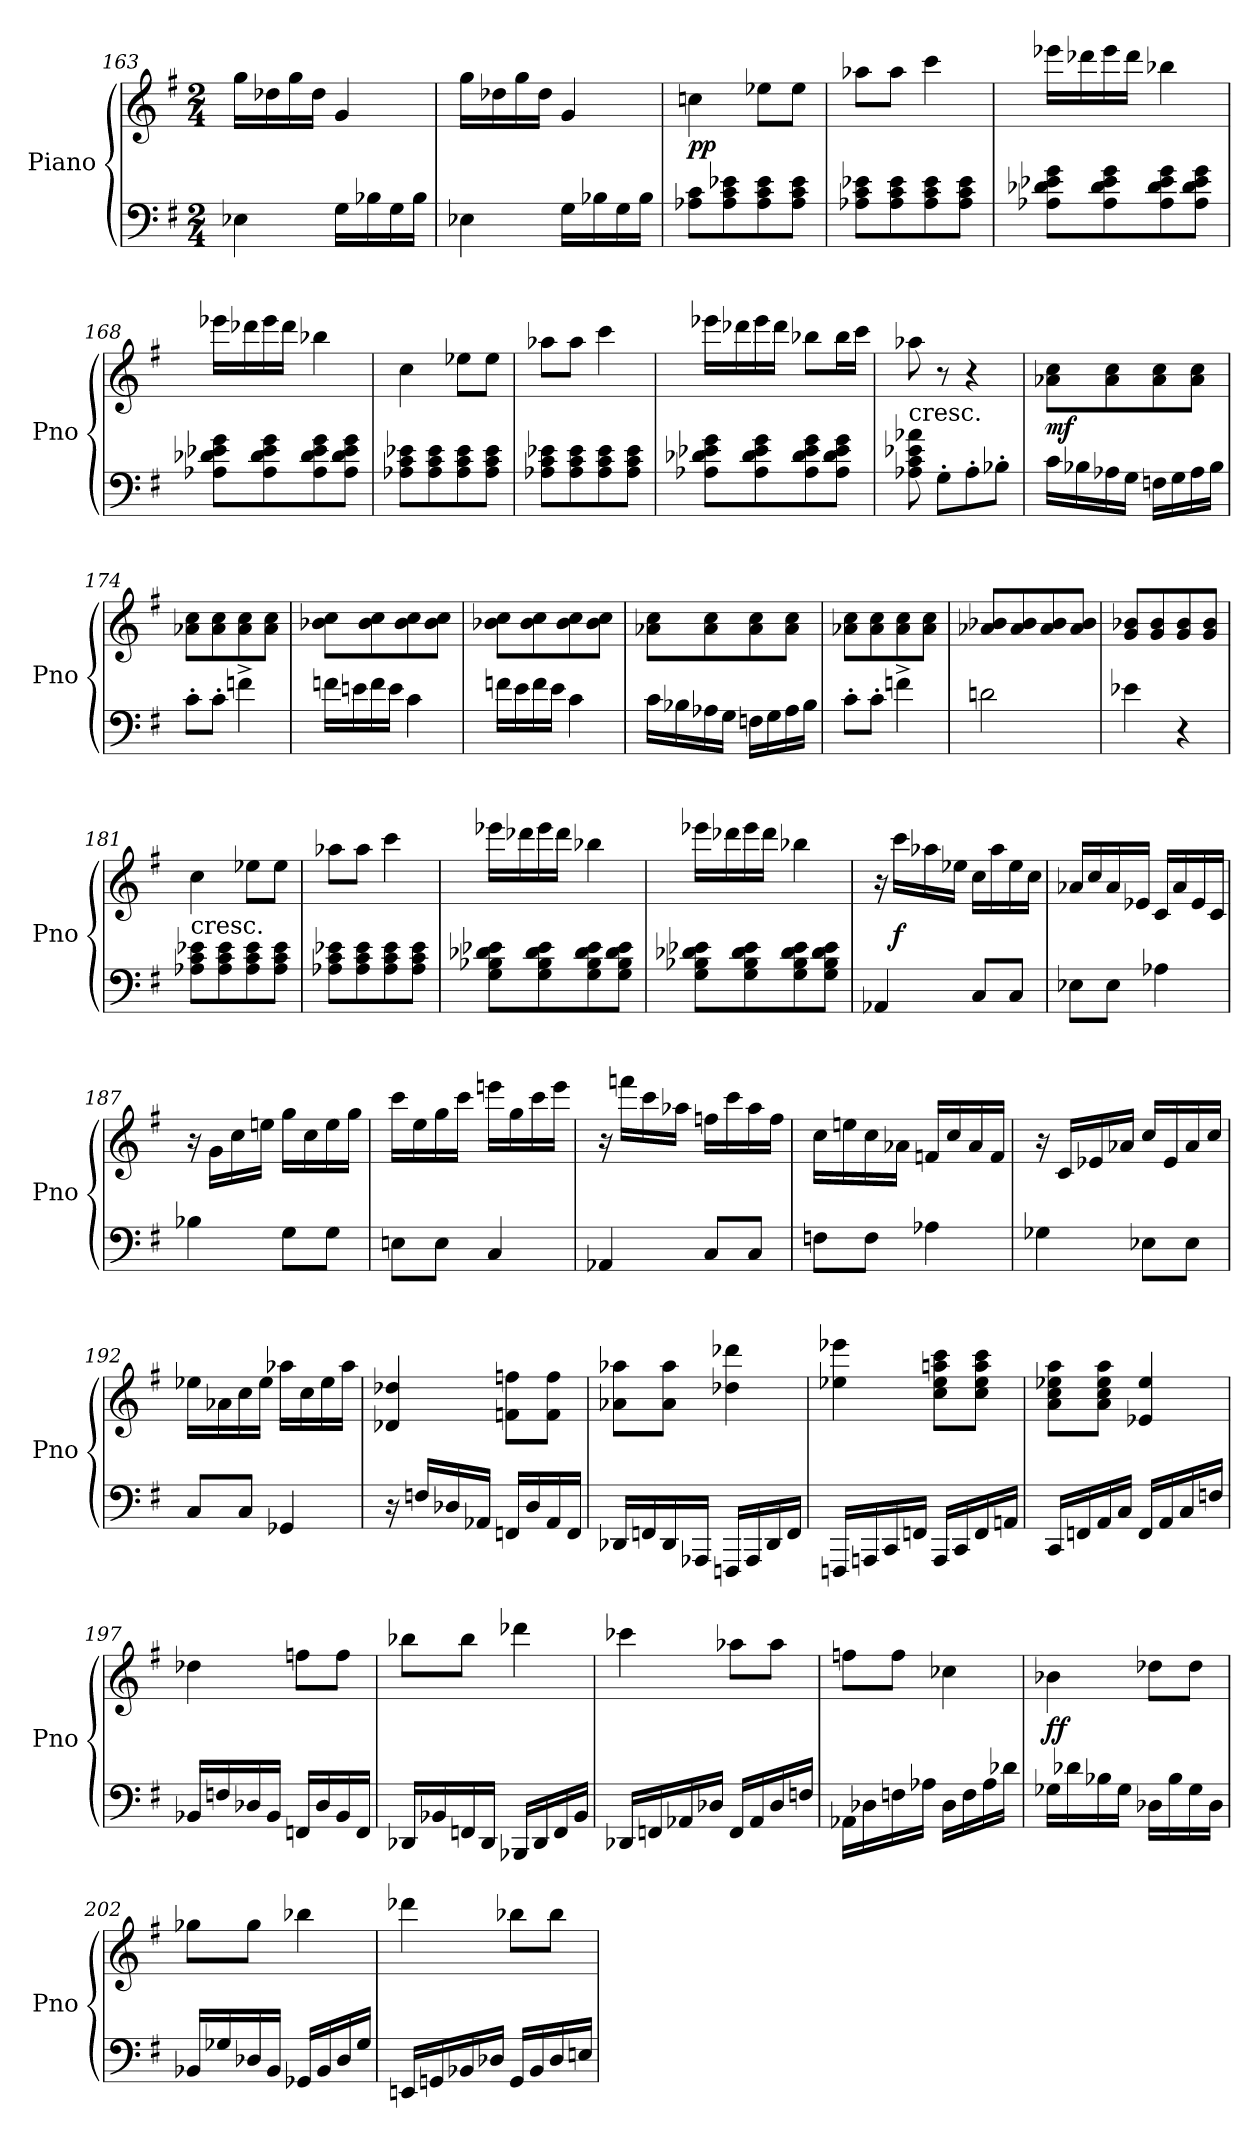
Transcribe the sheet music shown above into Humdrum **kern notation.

**kern	**kern	**dynam
*part1	*part1	*part1
*staff2	*staff1	*staff1/2
*I"Piano	*	*
*I'Pno	*	*
*clefF4	*clefG2	*
*k[f#]	*k[f#]	*
*M2/4	*M2/4	*
=163	=163	=163
4E-X\	16gg\LL	.
.	16dd-X\	.
.	16gg\	.
.	16dd-\JJ	.
16G\LL	4g/	.
16B-X\	.	.
16G\	.	.
16B-\JJ	.	.
=164	=164	=164
4E-X\	16gg\LL	.
.	16dd-X\	.
.	16gg\	.
.	16dd-\JJ	.
16G\LL	4g/	.
16B-X\	.	.
16G\	.	.
16B-\JJ	.	.
=165	=165	=165
8A-X\ 8c\L	4ccn\	pp
8A-\ 8c\ 8e-X\	.	.
8A-\ 8c\ 8e-\	8ee-X\L	.
8A-\ 8c\ 8e-\J	8ee-\J	.
=166	=166	=166
8A-X\ 8c\ 8e-X\L	8aa-X\L	.
8A-\ 8c\ 8e-\	8aa-\J	.
8A-\ 8c\ 8e-\	4ccc\	.
8A-\ 8c\ 8e-\J	.	.
=167	=167	=167
8A-X\ 8d-X\ 8e-X\ 8g\L	16eee-X\LL	.
.	16ddd-X\	.
8A-\ 8d-\ 8e-\ 8g\	16eee-\	.
.	16ddd-\JJ	.
8A-\ 8d-\ 8e-\ 8g\	4bb-X\	.
8A-\ 8d-\ 8e-\ 8g\J	.	.
=168	=168	=168
8A-X\ 8d-X\ 8e-X\ 8g\L	16eee-X\LL	.
.	16ddd-X\	.
8A-\ 8d-\ 8e-\ 8g\	16eee-\	.
.	16ddd-\JJ	.
8A-\ 8d-\ 8e-\ 8g\	4bb-X\	.
8A-\ 8d-\ 8e-\ 8g\J	.	.
=169	=169	=169
8A-X\ 8c\ 8e-X\L	4cc\	.
8A-\ 8c\ 8e-\	.	.
8A-\ 8c\ 8e-\	8ee-X\L	.
8A-\ 8c\ 8e-\J	8ee-\J	.
=170	=170	=170
8A-X\ 8c\ 8e-X\L	8aa-X\L	.
8A-\ 8c\ 8e-\	8aa-\J	.
8A-\ 8c\ 8e-\	4ccc\	.
8A-\ 8c\ 8e-\J	.	.
=171	=171	=171
8A-X\ 8d-X\ 8e-X\ 8g\L	16eee-X\LL	.
.	16ddd-X\	.
8A-\ 8d-\ 8e-\ 8g\	16eee-\	.
.	16ddd-\JJ	.
8A-\ 8d-\ 8e-\ 8g\	8bb-X\L	.
8A-\ 8d-\ 8e-\ 8g\J	16bb-\L	.
.	16ccc\JJ	.
=172	=172	=172
!	!LO:TX:c:t=cresc.	!
8A-X\ 8c\ 8e-X\ 8a-X\	8aa-X\	.
8G'\L	8r	.
8A-'\	4r	.
8B-X'\J	.	.
=173	=173	=173
16c\LL	8a-X\ 8cc\L	mf
16B-X\	.	.
16A-X\	8a-\ 8cc\	.
16G\JJ	.	.
16Fn\LL	8a-\ 8cc\	.
16G\	.	.
16A-\	8a-\ 8cc\J	.
16B-\JJ	.	.
=174	=174	=174
8c'\L	8a-X\ 8cc\L	.
8c'\J	8a-\ 8cc\	.
4fn^\	8a-\ 8cc\	.
.	8a-\ 8cc\J	.
=175	=175	=175
16fn\LL	8b-X\ 8cc\L	.
16en\	.	.
16f\	8b-\ 8cc\	.
16e\JJ	.	.
4c\	8b-\ 8cc\	.
.	8b-\ 8cc\J	.
=176	=176	=176
16fn\LL	8b-X\ 8cc\L	.
16e\	.	.
16f\	8b-\ 8cc\	.
16e\JJ	.	.
4c\	8b-\ 8cc\	.
.	8b-\ 8cc\J	.
=177	=177	=177
16c\LL	8a-X\ 8cc\L	.
16B-X\	.	.
16A-X\	8a-\ 8cc\	.
16G\JJ	.	.
16Fn\LL	8a-\ 8cc\	.
16G\	.	.
16A-\	8a-\ 8cc\J	.
16B-\JJ	.	.
=178	=178	=178
8c'\L	8a-X\ 8cc\L	.
8c'\J	8a-\ 8cc\	.
4fn^\	8a-\ 8cc\	.
.	8a-\ 8cc\J	.
=179	=179	=179
2dn\	8a-X/ 8b-X/L	.
.	8a-/ 8b-/	.
.	8a-/ 8b-/	.
.	8a-/ 8b-/J	.
=180	=180	=180
4e-X\	8g/ 8b-X/L	.
.	8g/ 8b-/	.
4r	8g/ 8b-/	.
.	8g/ 8b-/J	.
=181	=181	=181
!	!LO:TX:c:t=cresc.	!
8A-X\ 8c\ 8e-X\L	4cc\	.
8A-\ 8c\ 8e-\	.	.
8A-\ 8c\ 8e-\	8ee-X\L	.
8A-\ 8c\ 8e-\J	8ee-\J	.
=182	=182	=182
8A-X\ 8c\ 8e-X\L	8aa-X\L	.
8A-\ 8c\ 8e-\	8aa-\J	.
8A-\ 8c\ 8e-\	4ccc\	.
8A-\ 8c\ 8e-\J	.	.
=183	=183	=183
8G\ 8B-X\ 8d-X\ 8e-X\L	16eee-X\LL	.
.	16ddd-X\	.
8G\ 8B-\ 8d-\ 8e-\	16eee-\	.
.	16ddd-\JJ	.
8G\ 8B-\ 8d-\ 8e-\	4bb-X\	.
8G\ 8B-\ 8d-\ 8e-\J	.	.
=184	=184	=184
8G\ 8B-X\ 8d-X\ 8e-X\L	16eee-X\LL	.
.	16ddd-X\	.
8G\ 8B-\ 8d-\ 8e-\	16eee-\	.
.	16ddd-\JJ	.
8G\ 8B-\ 8d-\ 8e-\	4bb-X\	.
8G\ 8B-\ 8d-\ 8e-\J	.	.
=185	=185	=185
4AA-X/	16r	.
.	16ccc\LL	f
.	16aa-X\	.
.	16ee-X\JJ	.
8C/L	16cc\LL	.
.	16aa-\	.
8C/J	16ee-\	.
.	16cc\JJ	.
=186	=186	=186
8E-X\L	16a-X/LL	.
.	16cc/	.
8E-\J	16a-/	.
.	16e-X/JJ	.
4A-X\	16c/LL	.
.	16a-/	.
.	16e-/	.
.	16c/JJ	.
=187	=187	=187
4B-X\	16r	.
.	16g\LL	.
.	16cc\	.
.	16een\JJ	.
8G\L	16gg\LL	.
.	16cc\	.
8G\J	16ee\	.
.	16gg\JJ	.
=188	=188	=188
8En\L	16ccc\LL	.
.	16ee\	.
8E\J	16gg\	.
.	16ccc\JJ	.
4C/	16eeen\LL	.
.	16gg\	.
.	16ccc\	.
.	16eee\JJ	.
=189	=189	=189
4AA-X/	16r	.
.	16fffn\LL	.
.	16ccc\	.
.	16aa-X\JJ	.
8C/L	16ffn\LL	.
.	16ccc\	.
8C/J	16aa-\	.
.	16ff\JJ	.
=190	=190	=190
8Fn\L	16cc\LL	.
.	16een\	.
8F\J	16cc\	.
.	16a-X\JJ	.
4A-X\	16fn/LL	.
.	16cc/	.
.	16a-/	.
.	16f/JJ	.
=191	=191	=191
4G-X\	16r	.
.	16c/LL	.
.	16e-X/	.
.	16a-X/JJ	.
8E-X\L	16cc/LL	.
.	16e-/	.
8E-\J	16a-/	.
.	16cc/JJ	.
=192	=192	=192
8C/L	16ee-X\LL	.
.	16a-X\	.
8C/J	16cc\	.
.	16ee-\JJ	.
4GG-X/	16aa-X\LL	.
.	16cc\	.
.	16ee-\	.
.	16aa-\JJ	.
=193	=193	=193
16r	4d-X/ 4dd-X/	.
16Fn/LL	.	.
16D-X/	.	.
16AA-X/JJ	.	.
16FFn/LL	8fn\ 8ffn\L	.
16D-/	.	.
16AA-/	8f\ 8ff\J	.
16FF/JJ	.	.
=194	=194	=194
16DD-X/LL	8a-X\ 8aa-X\L	.
16FFn/	.	.
16DD-/	8a-\ 8aa-\J	.
16AAA-X/JJ	.	.
16FFFn/LL	4dd-X\ 4ddd-X\	.
16AAA-/	.	.
16DD-/	.	.
16FF/JJ	.	.
=195	=195	=195
16FFFn/LL	4ee-X\ 4eee-X\	.
16AAAn/	.	.
16CC/	.	.
16FFn/JJ	.	.
16AAA/LL	8cc\ 8ee-\ 8aan\ 8ccc\L	.
16CC/	.	.
16FF/	8cc\ 8ee-\ 8aa\ 8ccc\J	.
16AAn/JJ	.	.
=196	=196	=196
16CC/LL	8a\ 8cc\ 8ee-X\ 8aa\L	.
16FFn/	.	.
16AA/	8a\ 8cc\ 8ee-\ 8aa\J	.
16C/JJ	.	.
16FF/LL	4e-X/ 4ee-/	.
16AA/	.	.
16C/	.	.
16Fn/JJ	.	.
=197	=197	=197
16BB-X/LL	4dd-X\	.
16Fn/	.	.
16D-X/	.	.
16BB-/JJ	.	.
16FFn/LL	8ffn\L	.
16D-/	.	.
16BB-/	8ff\J	.
16FF/JJ	.	.
=198	=198	=198
16DD-X/LL	8bb-X\L	.
16BB-X/	.	.
16FFn/	8bb-\J	.
16DD-/JJ	.	.
16BBB-X/LL	4ddd-X\	.
16DD-/	.	.
16FF/	.	.
16BB-/JJ	.	.
=199	=199	=199
16DD-X/LL	4ccc-X\	.
16FFn/	.	.
16AA-X/	.	.
16D-X/JJ	.	.
16FF/LL	8aa-X\L	.
16AA-/	.	.
16D-/	8aa-\J	.
16Fn/JJ	.	.
=200	=200	=200
16AA-X\LL	8ffn\L	.
16D-X\	.	.
16Fn\	8ff\J	.
16A-X\JJ	.	.
16D-\LL	4cc-X\	.
16F\	.	.
16A-\	.	.
16d-X\JJ	.	.
=201	=201	=201
16G-X\LL	4b-X\	ff
16d-X\	.	.
16B-X\	.	.
16G-\JJ	.	.
16D-X\LL	8dd-X\L	.
16B-\	.	.
16G-\	8dd-\J	.
16D-\JJ	.	.
=202	=202	=202
16BB-X/LL	8gg-X\L	.
16G-X/	.	.
16D-X/	8gg-\J	.
16BB-/JJ	.	.
16GG-X/LL	4bb-X\	.
16BB-/	.	.
16D-/	.	.
16G-/JJ	.	.
=203	=203	=203
16EEn/LL	4ddd-X\	.
16GGn/	.	.
16BB-X/	.	.
16D-X/JJ	.	.
16GG/LL	8bb-X\L	.
16BB-/	.	.
16D-/	8bb-\J	.
16En/JJ	.	.
=	=	=
*-	*-	*-
